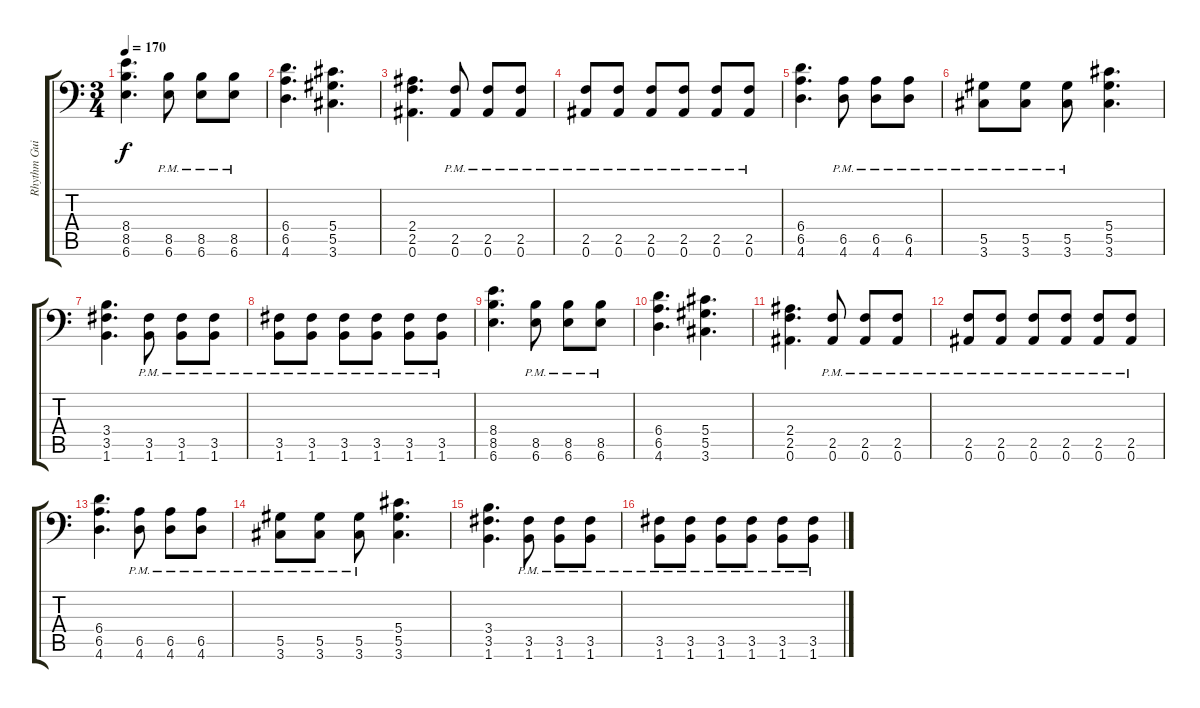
\track ("Rhythm Guitar 1" "Rhythm Gui") {instrument distortionguitar}
\staff {score tabs}
\tuning (Bb3 F3 Db3 Ab2 Eb2 Bb1) {hide}
\ts (3 4)
\tempo 170
\clef f4
\ks c
(8.4 8.5 6.6).4{d dy f} (8.5{pm} 6.6{pm}).8 (8.5{pm} 6.6{pm}).8 (8.5{pm} 6.6{pm}).8 |
(6.4 6.5 4.6).4{d} (5.4 5.5 3.6).4{d} |
(2.4 2.5 0.6).4{d} (2.5{pm} 0.6{pm}).8 (2.5{pm} 0.6{pm}).8 (2.5{pm} 0.6{pm}).8 |
(2.5{pm} 0.6{pm}).8 (2.5{pm} 0.6{pm}).8 (2.5{pm} 0.6{pm}).8 (2.5{pm} 0.6{pm}).8 (2.5{pm} 0.6{pm}).8 (2.5{pm} 0.6{pm}).8 |
(6.4 6.5 4.6).4{d} (6.5{pm} 4.6{pm}).8 (6.5{pm} 4.6{pm}).8 (6.5{pm} 4.6{pm}).8 |
(5.5{pm} 3.6{pm}).8 (5.5{pm} 3.6{pm}).8 (5.5{pm} 3.6{pm}).8 (5.4 5.5 3.6).4{d} |
(3.4 3.5 1.6).4{d} (3.5{pm} 1.6{pm}).8 (3.5{pm} 1.6{pm}).8 (3.5{pm} 1.6{pm}).8 |
(3.5{pm} 1.6{pm}).8 (3.5{pm} 1.6{pm}).8 (3.5{pm} 1.6{pm}).8 (3.5{pm} 1.6{pm}).8 (3.5{pm} 1.6{pm}).8 (3.5{pm} 1.6{pm}).8 |
(8.4 8.5 6.6).4{d} (8.5{pm} 6.6{pm}).8 (8.5{pm} 6.6{pm}).8 (8.5{pm} 6.6{pm}).8 |
(6.4 6.5 4.6).4{d} (5.4 5.5 3.6).4{d} |
(2.4 2.5 0.6).4{d} (2.5{pm} 0.6{pm}).8 (2.5{pm} 0.6{pm}).8 (2.5{pm} 0.6{pm}).8 |
(2.5{pm} 0.6{pm}).8 (2.5{pm} 0.6{pm}).8 (2.5{pm} 0.6{pm}).8 (2.5{pm} 0.6{pm}).8 (2.5{pm} 0.6{pm}).8 (2.5{pm} 0.6{pm}).8 |
(6.4 6.5 4.6).4{d} (6.5{pm} 4.6{pm}).8 (6.5{pm} 4.6{pm}).8 (6.5{pm} 4.6{pm}).8 |
(5.5{pm} 3.6{pm}).8 (5.5{pm} 3.6{pm}).8 (5.5{pm} 3.6{pm}).8 (5.4 5.5 3.6).4{d} |
(3.4 3.5 1.6).4{d} (3.5{pm} 1.6{pm}).8 (3.5{pm} 1.6{pm}).8 (3.5{pm} 1.6{pm}).8 |
(3.5{pm} 1.6{pm}).8 (3.5{pm} 1.6{pm}).8 (3.5{pm} 1.6{pm}).8 (3.5{pm} 1.6{pm}).8 (3.5{pm} 1.6{pm}).8 (3.5{pm} 1.6{pm}).8
